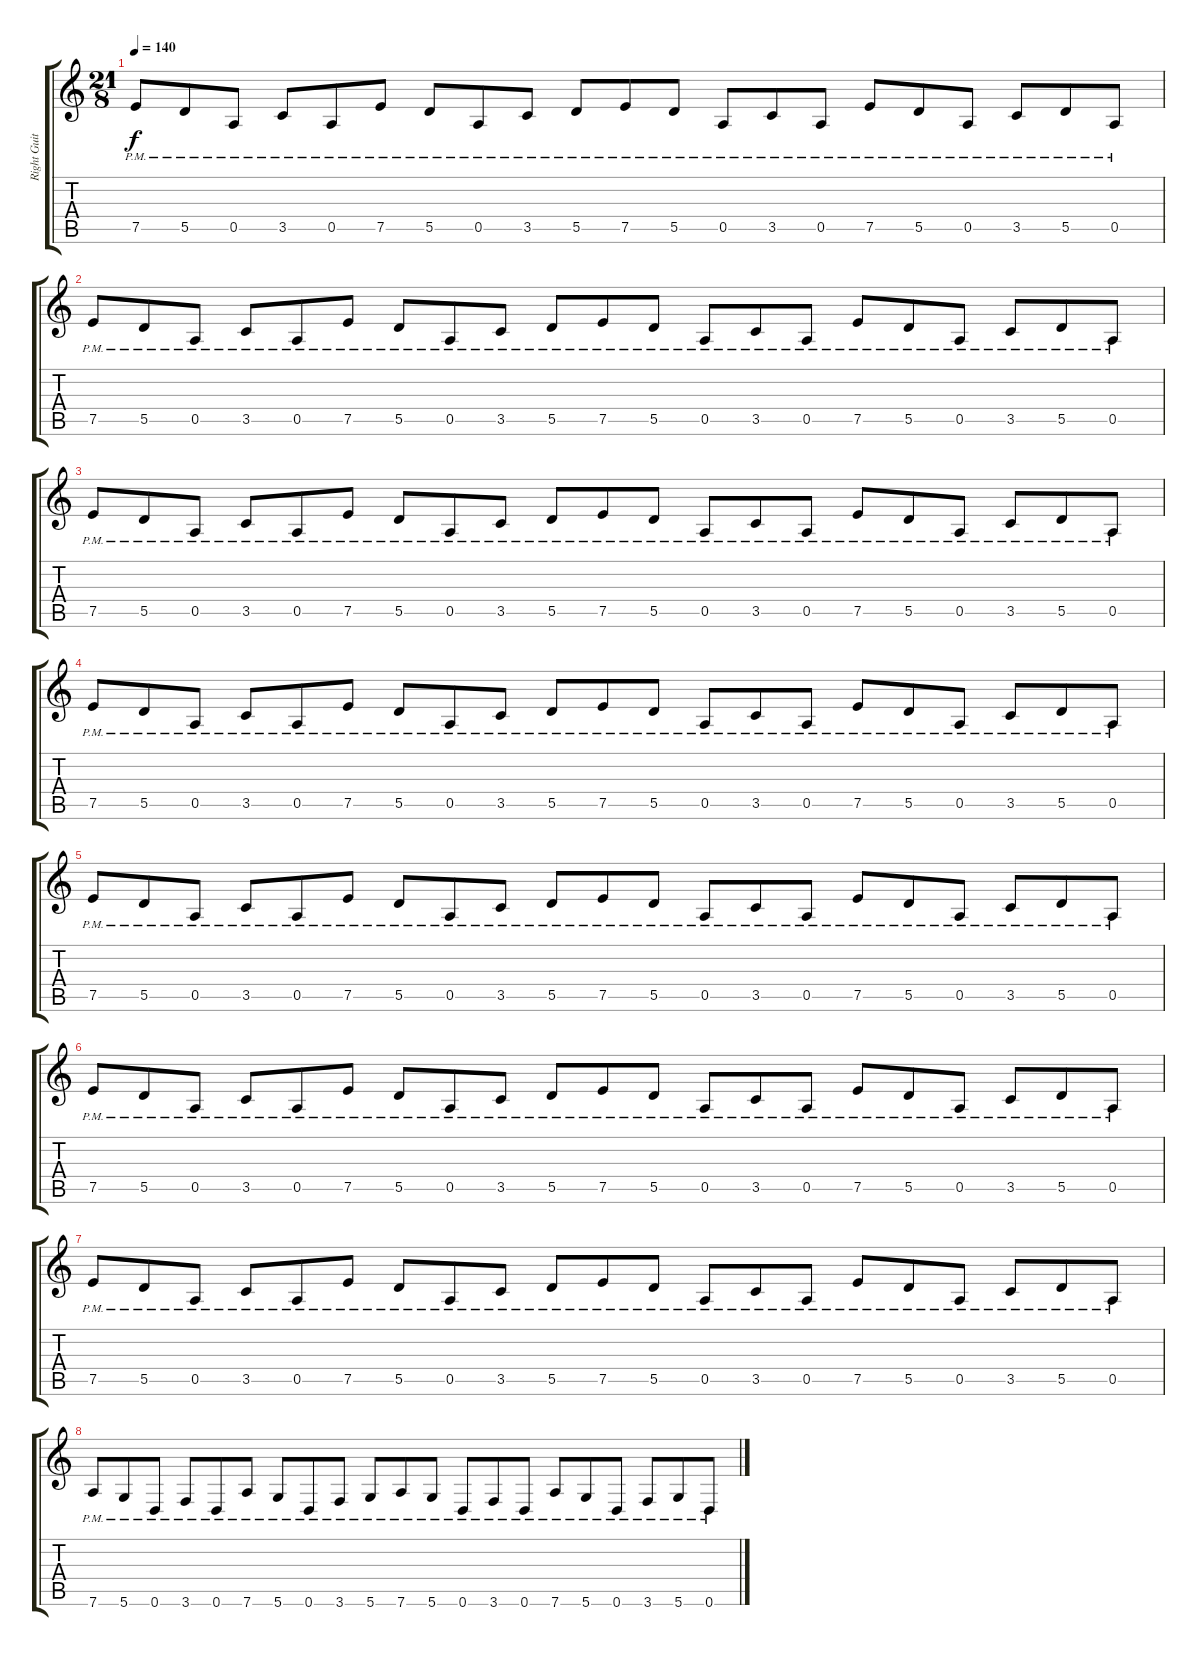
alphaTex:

\track ("Right Guitar" "Right Guit") {instrument distortionguitar}
\staff {score tabs}
\tuning (E4 B3 G3 D3 A2 D2) {hide}
\ts (21 8)
\tempo 140
\clef g2
\ks c
7.5{pm}.8{dy f} 5.5{pm}.8 0.5{pm}.8 3.5{pm}.8 0.5{pm}.8 7.5{pm}.8 5.5{pm}.8 0.5{pm}.8 3.5{pm}.8 5.5{pm}.8 7.5{pm}.8 5.5{pm}.8 0.5{pm}.8 3.5{pm}.8 0.5{pm}.8 7.5{pm}.8 5.5{pm}.8 0.5{pm}.8 3.5{pm}.8 5.5{pm}.8 0.5{pm}.8 |
7.5{pm}.8 5.5{pm}.8 0.5{pm}.8 3.5{pm}.8 0.5{pm}.8 7.5{pm}.8 5.5{pm}.8 0.5{pm}.8 3.5{pm}.8 5.5{pm}.8 7.5{pm}.8 5.5{pm}.8 0.5{pm}.8 3.5{pm}.8 0.5{pm}.8 7.5{pm}.8 5.5{pm}.8 0.5{pm}.8 3.5{pm}.8 5.5{pm}.8 0.5{pm}.8 |
7.5{pm}.8 5.5{pm}.8 0.5{pm}.8 3.5{pm}.8 0.5{pm}.8 7.5{pm}.8 5.5{pm}.8 0.5{pm}.8 3.5{pm}.8 5.5{pm}.8 7.5{pm}.8 5.5{pm}.8 0.5{pm}.8 3.5{pm}.8 0.5{pm}.8 7.5{pm}.8 5.5{pm}.8 0.5{pm}.8 3.5{pm}.8 5.5{pm}.8 0.5{pm}.8 |
7.5{pm}.8 5.5{pm}.8 0.5{pm}.8 3.5{pm}.8 0.5{pm}.8 7.5{pm}.8 5.5{pm}.8 0.5{pm}.8 3.5{pm}.8 5.5{pm}.8 7.5{pm}.8 5.5{pm}.8 0.5{pm}.8 3.5{pm}.8 0.5{pm}.8 7.5{pm}.8 5.5{pm}.8 0.5{pm}.8 3.5{pm}.8 5.5{pm}.8 0.5{pm}.8 |
7.5{pm}.8 5.5{pm}.8 0.5{pm}.8 3.5{pm}.8 0.5{pm}.8 7.5{pm}.8 5.5{pm}.8 0.5{pm}.8 3.5{pm}.8 5.5{pm}.8 7.5{pm}.8 5.5{pm}.8 0.5{pm}.8 3.5{pm}.8 0.5{pm}.8 7.5{pm}.8 5.5{pm}.8 0.5{pm}.8 3.5{pm}.8 5.5{pm}.8 0.5{pm}.8 |
7.5{pm}.8 5.5{pm}.8 0.5{pm}.8 3.5{pm}.8 0.5{pm}.8 7.5{pm}.8 5.5{pm}.8 0.5{pm}.8 3.5{pm}.8 5.5{pm}.8 7.5{pm}.8 5.5{pm}.8 0.5{pm}.8 3.5{pm}.8 0.5{pm}.8 7.5{pm}.8 5.5{pm}.8 0.5{pm}.8 3.5{pm}.8 5.5{pm}.8 0.5{pm}.8 |
7.5{pm}.8 5.5{pm}.8 0.5{pm}.8 3.5{pm}.8 0.5{pm}.8 7.5{pm}.8 5.5{pm}.8 0.5{pm}.8 3.5{pm}.8 5.5{pm}.8 7.5{pm}.8 5.5{pm}.8 0.5{pm}.8 3.5{pm}.8 0.5{pm}.8 7.5{pm}.8 5.5{pm}.8 0.5{pm}.8 3.5{pm}.8 5.5{pm}.8 0.5{pm}.8 |
7.6{pm}.8 5.6{pm}.8 0.6{pm}.8 3.6{pm}.8 0.6{pm}.8 7.6{pm}.8 5.6{pm}.8 0.6{pm}.8 3.6{pm}.8 5.6{pm}.8 7.6{pm}.8 5.6{pm}.8 0.6{pm}.8 3.6{pm}.8 0.6{pm}.8 7.6{pm}.8 5.6{pm}.8 0.6{pm}.8 3.6{pm}.8 5.6{pm}.8 0.6{pm}.8
